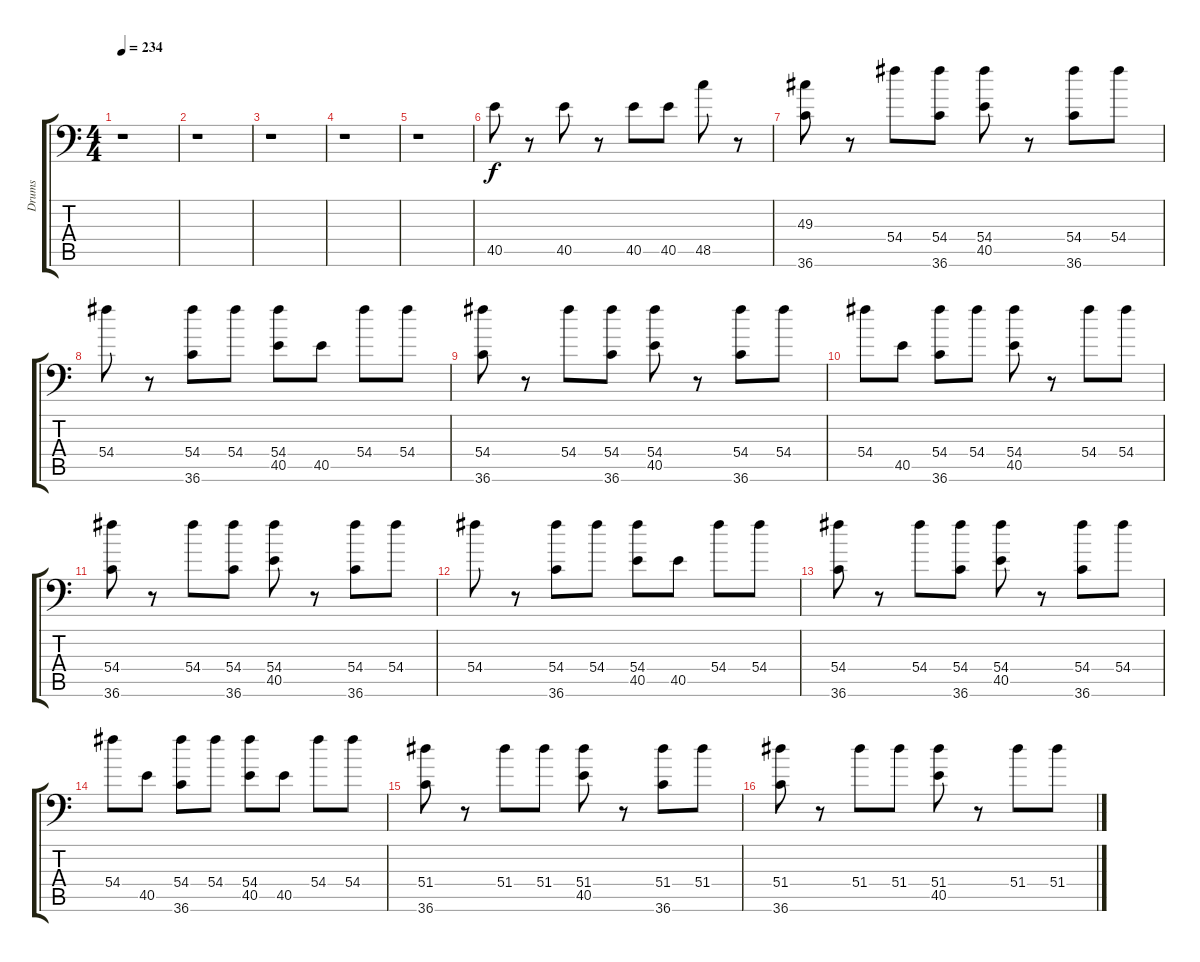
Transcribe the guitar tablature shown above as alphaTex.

\track ("Drums" "Drums") {instrument acousticgrandpiano}
\staff {score tabs}
\tuning (C-1 C-1 C-1 C-1 C-1 C-1) {hide}
\ts (4 4)
\tempo 234
\clef f4
\ks c
r.1{dy f} |
r.1 |
r.1 |
r.1 |
r.1 |
40.5.8 r.8 40.5.8 r.8 40.5.8 40.5.8 48.5.8 r.8 |
(49.3 36.6).8 r.8 54.4.8 (54.4 36.6).8 (54.4 40.5).8 r.8 (54.4 36.6).8 54.4.8 |
54.4.8 r.8 (54.4 36.6).8 54.4.8 (54.4 40.5).8 40.5.8 54.4.8 54.4.8 |
(54.4 36.6).8 r.8 54.4.8 (54.4 36.6).8 (54.4 40.5).8 r.8 (54.4 36.6).8 54.4.8 |
54.4.8 40.5.8 (54.4 36.6).8 54.4.8 (54.4 40.5).8 r.8 54.4.8 54.4.8 |
(54.4 36.6).8 r.8 54.4.8 (54.4 36.6).8 (54.4 40.5).8 r.8 (54.4 36.6).8 54.4.8 |
54.4.8 r.8 (54.4 36.6).8 54.4.8 (54.4 40.5).8 40.5.8 54.4.8 54.4.8 |
(54.4 36.6).8 r.8 54.4.8 (54.4 36.6).8 (54.4 40.5).8 r.8 (54.4 36.6).8 54.4.8 |
54.4.8 40.5.8 (54.4 36.6).8 54.4.8 (54.4 40.5).8 40.5.8 54.4.8 54.4.8 |
(51.4 36.6).8 r.8 51.4.8 51.4.8 (51.4 40.5).8 r.8 (51.4 36.6).8 51.4.8 |
(51.4 36.6).8 r.8 51.4.8 51.4.8 (51.4 40.5).8 r.8 51.4.8 51.4.8
